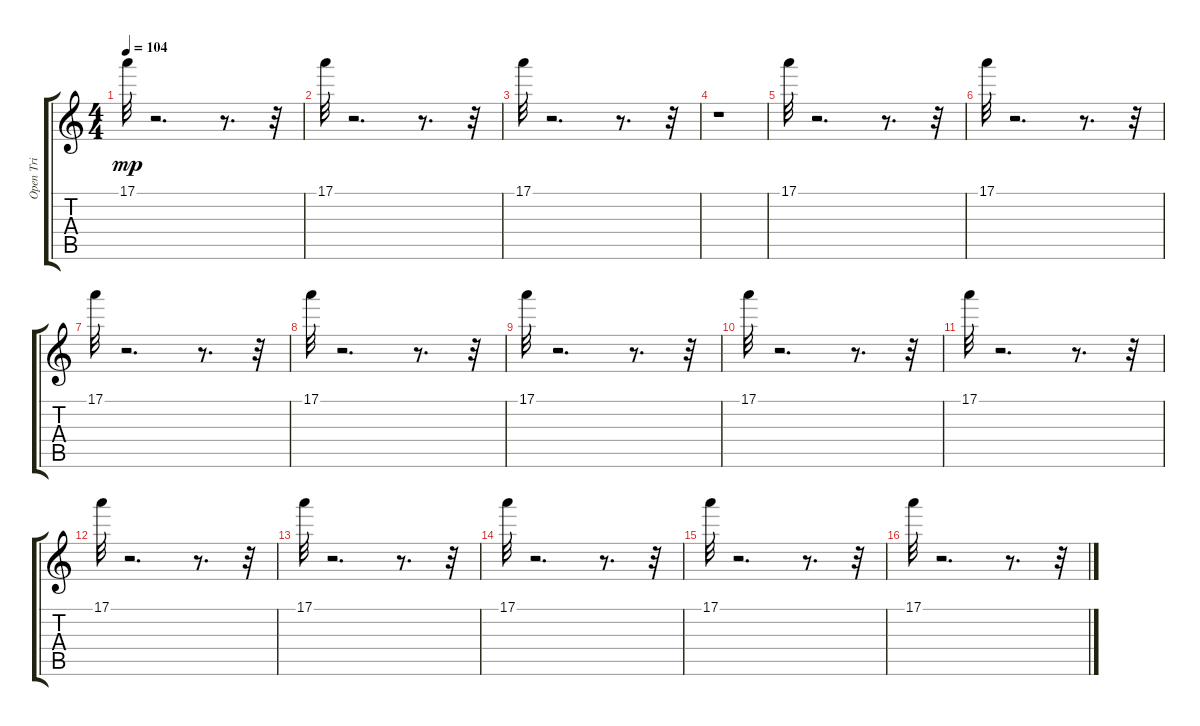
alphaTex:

\track ("  Open Triangle" "  Open Tri") {instrument acousticguitarsteel}
\staff {score tabs}
\tuning (E4 B3 G3 D3 A2 E2) {hide}
\ts (4 4)
\tempo 104
\clef g2
\ks c
17.1.32{dy mp} r.2{d} r.8{d} r.32 |
17.1.32 r.2{d} r.8{d} r.32 |
17.1.32 r.2{d} r.8{d} r.32 |
r.1 |
17.1.32 r.2{d} r.8{d} r.32 |
17.1.32 r.2{d} r.8{d} r.32 |
17.1.32 r.2{d} r.8{d} r.32 |
17.1.32 r.2{d} r.8{d} r.32 |
17.1.32 r.2{d} r.8{d} r.32 |
17.1.32 r.2{d} r.8{d} r.32 |
17.1.32 r.2{d} r.8{d} r.32 |
17.1.32 r.2{d} r.8{d} r.32 |
17.1.32 r.2{d} r.8{d} r.32 |
17.1.32 r.2{d} r.8{d} r.32 |
17.1.32 r.2{d} r.8{d} r.32 |
17.1.32 r.2{d} r.8{d} r.32
